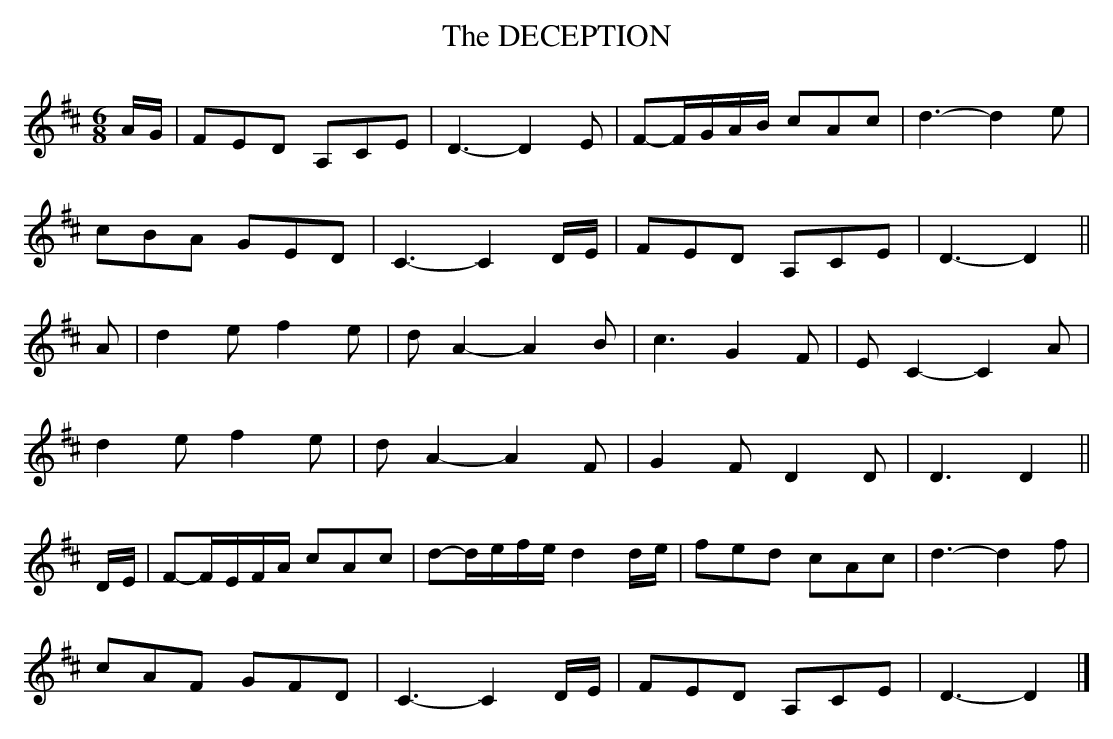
X:1
T:DECEPTION, The
Y:"slow with feeling"
M:6/8
L:1/8
K:D
A/G/|FED A,CE|D3-D2E|F-F/G/A/B/ cAc|d3-d2e|
cBA GED|C3-C2D/E/|FED A,CE|D3-D2||
A|d2e f2e|dA2-A2B|c3 G2F|EC2-C2A|
d2e f2e|dA2-A2F|G2F D2D|D3D2||
D/E/|F-F/E/F/A/ cAc|d-d/e/f/e/ d2d/e/|fed cAc|d3-d2f|
cAF GFD|C3-C2D/E/|FED A,CE|D3-D2|]
